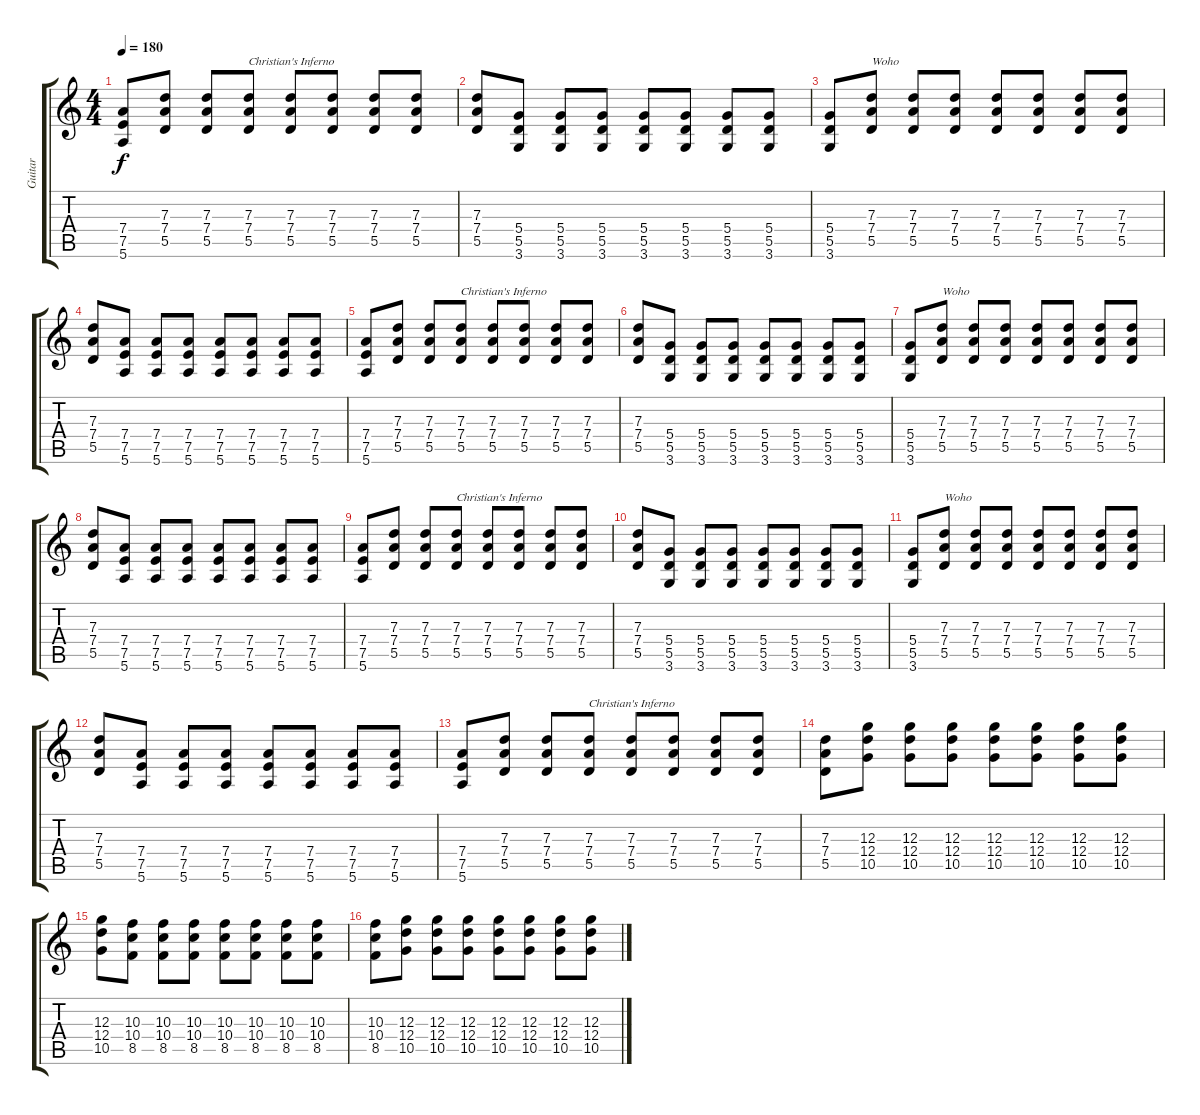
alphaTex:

\track ("Guitar" "Guitar") {instrument overdrivenguitar}
\staff {score tabs}
\tuning (E4 B3 G3 D3 A2 E2) {hide}
\ts (4 4)
\tempo 180
\clef g2
\ks c
(7.4 7.5 5.6).8{dy f} (7.3 7.4 5.5).8 (7.3 7.4 5.5).8 (7.3 7.4 5.5).8{txt "Christian's Inferno"} (7.3 7.4 5.5).8 (7.3 7.4 5.5).8 (7.3 7.4 5.5).8 (7.3 7.4 5.5).8 |
(7.3 7.4 5.5).8 (5.4 5.5 3.6).8 (5.4 5.5 3.6).8 (5.4 5.5 3.6).8 (5.4 5.5 3.6).8 (5.4 5.5 3.6).8 (5.4 5.5 3.6).8 (5.4 5.5 3.6).8 |
(5.4 5.5 3.6).8 (7.3 7.4 5.5).8{txt "Woho"} (7.3 7.4 5.5).8 (7.3 7.4 5.5).8 (7.3 7.4 5.5).8 (7.3 7.4 5.5).8 (7.3 7.4 5.5).8 (7.3 7.4 5.5).8 |
(7.3 7.4 5.5).8 (7.4 7.5 5.6).8 (7.4 7.5 5.6).8 (7.4 7.5 5.6).8 (7.4 7.5 5.6).8 (7.4 7.5 5.6).8 (7.4 7.5 5.6).8 (7.4 7.5 5.6).8 |
(7.4 7.5 5.6).8 (7.3 7.4 5.5).8 (7.3 7.4 5.5).8 (7.3 7.4 5.5).8{txt "Christian's Inferno"} (7.3 7.4 5.5).8 (7.3 7.4 5.5).8 (7.3 7.4 5.5).8 (7.3 7.4 5.5).8 |
(7.3 7.4 5.5).8 (5.4 5.5 3.6).8 (5.4 5.5 3.6).8 (5.4 5.5 3.6).8 (5.4 5.5 3.6).8 (5.4 5.5 3.6).8 (5.4 5.5 3.6).8 (5.4 5.5 3.6).8 |
(5.4 5.5 3.6).8 (7.3 7.4 5.5).8{txt "Woho"} (7.3 7.4 5.5).8 (7.3 7.4 5.5).8 (7.3 7.4 5.5).8 (7.3 7.4 5.5).8 (7.3 7.4 5.5).8 (7.3 7.4 5.5).8 |
(7.3 7.4 5.5).8 (7.4 7.5 5.6).8 (7.4 7.5 5.6).8 (7.4 7.5 5.6).8 (7.4 7.5 5.6).8 (7.4 7.5 5.6).8 (7.4 7.5 5.6).8 (7.4 7.5 5.6).8 |
(7.4 7.5 5.6).8 (7.3 7.4 5.5).8 (7.3 7.4 5.5).8 (7.3 7.4 5.5).8{txt "Christian's Inferno"} (7.3 7.4 5.5).8 (7.3 7.4 5.5).8 (7.3 7.4 5.5).8 (7.3 7.4 5.5).8 |
(7.3 7.4 5.5).8 (5.4 5.5 3.6).8 (5.4 5.5 3.6).8 (5.4 5.5 3.6).8 (5.4 5.5 3.6).8 (5.4 5.5 3.6).8 (5.4 5.5 3.6).8 (5.4 5.5 3.6).8 |
(5.4 5.5 3.6).8 (7.3 7.4 5.5).8{txt "Woho"} (7.3 7.4 5.5).8 (7.3 7.4 5.5).8 (7.3 7.4 5.5).8 (7.3 7.4 5.5).8 (7.3 7.4 5.5).8 (7.3 7.4 5.5).8 |
(7.3 7.4 5.5).8 (7.4 7.5 5.6).8 (7.4 7.5 5.6).8 (7.4 7.5 5.6).8 (7.4 7.5 5.6).8 (7.4 7.5 5.6).8 (7.4 7.5 5.6).8 (7.4 7.5 5.6).8 |
(7.4 7.5 5.6).8 (7.3 7.4 5.5).8 (7.3 7.4 5.5).8 (7.3 7.4 5.5).8{txt "Christian's Inferno"} (7.3 7.4 5.5).8 (7.3 7.4 5.5).8 (7.3 7.4 5.5).8 (7.3 7.4 5.5).8 |
(7.3 7.4 5.5).8 (12.3 12.4 10.5).8 (12.3 12.4 10.5).8 (12.3 12.4 10.5).8 (12.3 12.4 10.5).8 (12.3 12.4 10.5).8 (12.3 12.4 10.5).8 (12.3 12.4 10.5).8 |
(12.3 12.4 10.5).8 (10.3 10.4 8.5).8 (10.3 10.4 8.5).8 (10.3 10.4 8.5).8 (10.3 10.4 8.5).8 (10.3 10.4 8.5).8 (10.3 10.4 8.5).8 (10.3 10.4 8.5).8 |
(10.3 10.4 8.5).8 (12.3 12.4 10.5).8 (12.3 12.4 10.5).8 (12.3 12.4 10.5).8 (12.3 12.4 10.5).8 (12.3 12.4 10.5).8 (12.3 12.4 10.5).8 (12.3 12.4 10.5).8
